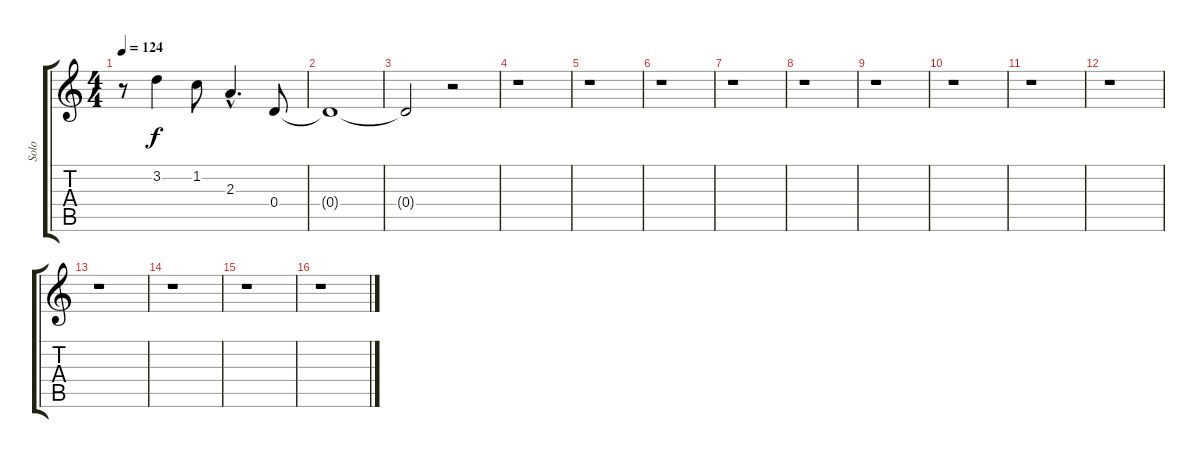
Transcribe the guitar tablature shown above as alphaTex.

\track ("Solo" "Solo") {instrument electricguitarjazz}
\staff {score tabs}
\tuning (E4 B3 G3 D3 A2 E2) {hide}
\ts (4 4)
\tempo 124
\clef g2
\ks c
r.8{dy f} 3.2.4 1.2.8 2.3{hac}.4{d} 0.4.8 |
0.4{t}.1 |
0.4{t}.2 r.2 |
r.1 |
r.1 |
r.1 |
r.1 |
r.1 |
r.1 |
r.1 |
r.1 |
r.1 |
r.1 |
r.1 |
r.1 |
r.1
